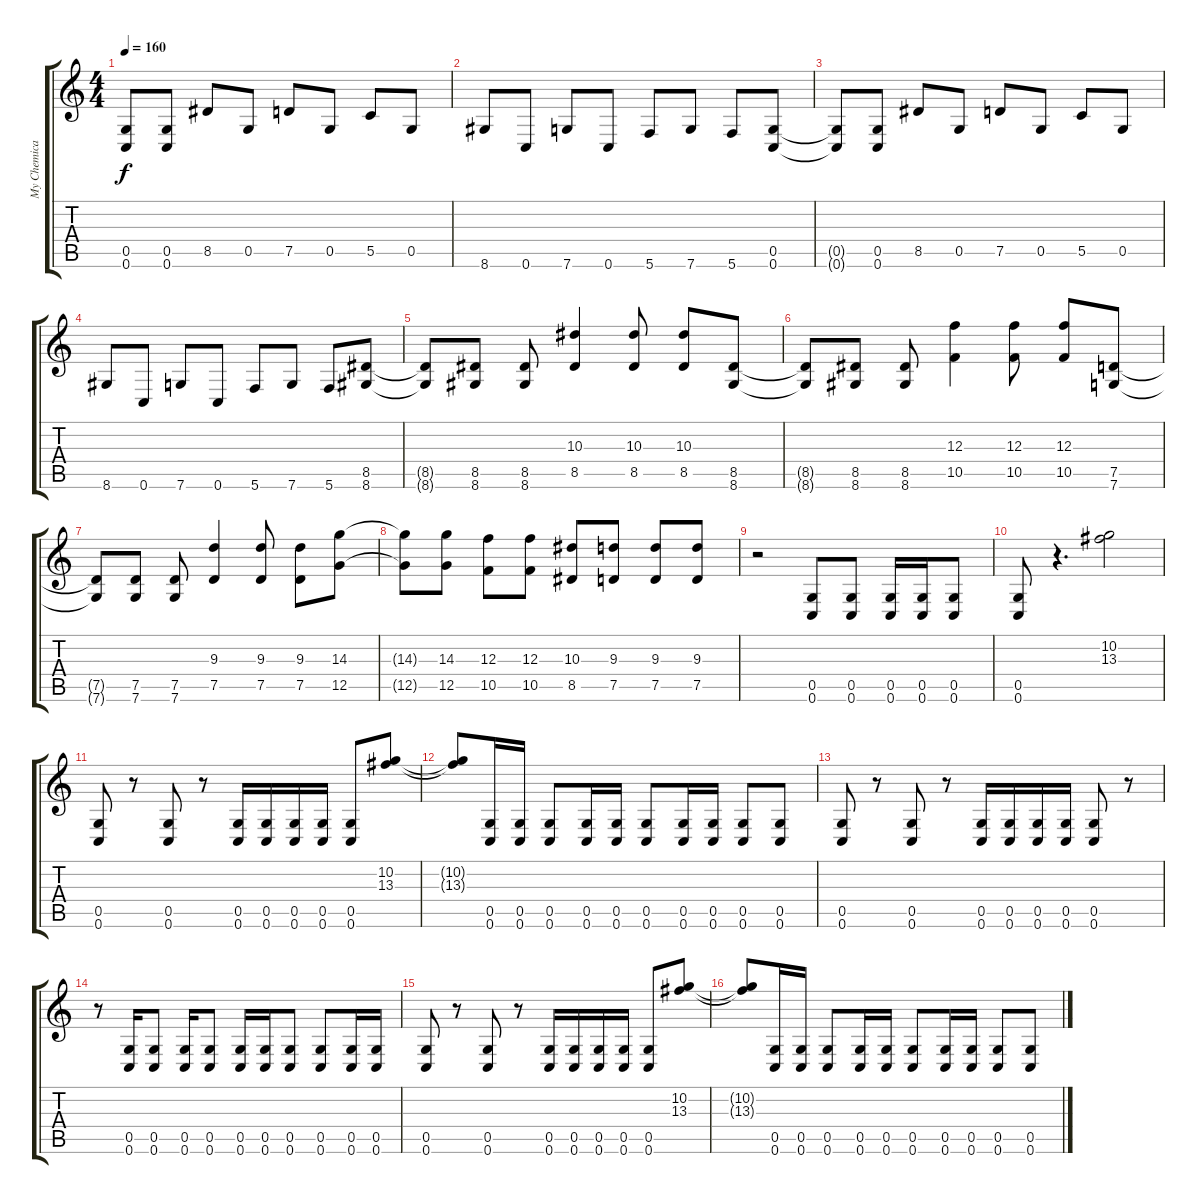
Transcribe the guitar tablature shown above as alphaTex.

\track ("My Chemical Kevin" "My Chemica") {instrument overdrivenguitar}
\staff {score tabs}
\tuning (D4 A3 F3 C3 G2 C2) {hide}
\ts (4 4)
\tempo 160
\clef g2
\ks c
(0.5 0.6).8{dy f} (0.5 0.6).8 8.5.8 0.5.8 7.5.8 0.5.8 5.5.8 0.5.8 |
8.6.8 0.6.8 7.6.8 0.6.8 5.6.8 7.6.8 5.6.8 (0.5 0.6).8 |
(0.5{t} 0.6{t}).8 (0.5 0.6).8 8.5.8 0.5.8 7.5.8 0.5.8 5.5.8 0.5.8 |
8.6.8 0.6.8 7.6.8 0.6.8 5.6.8 7.6.8 5.6.8 (8.5 8.6).8 |
(8.5{t} 8.6{t}).8 (8.5 8.6).8 (8.5 8.6).8 (10.3 8.5).4 (10.3 8.5).8 (10.3 8.5).8 (8.5 8.6).8 |
(8.5{t} 8.6{t}).8 (8.5 8.6).8 (8.5 8.6).8 (12.3 10.5).4 (12.3 10.5).8 (12.3 10.5).8 (7.5 7.6).8 |
(7.5{t} 7.6{t}).8 (7.5 7.6).8 (7.5 7.6).8 (9.3 7.5).4 (9.3 7.5).8 (9.3 7.5).8 (14.3 12.5).8 |
(14.3{t} 12.5{t}).8 (14.3 12.5).8 (12.3 10.5).8 (12.3 10.5).8 (10.3 8.5).8 (9.3 7.5).8 (9.3 7.5).8 (9.3 7.5).8 |
r.2 (0.5 0.6).8 (0.5 0.6).8 (0.5 0.6).16 (0.5 0.6).16 (0.5 0.6).8 |
(0.5 0.6).8 r.4{d} (10.2 13.3).2 |
(0.5 0.6).8 r.8 (0.5 0.6).8 r.8 (0.5 0.6).16 (0.5 0.6).16 (0.5 0.6).16 (0.5 0.6).16 (0.5 0.6).8 (10.2 13.3).8 |
(10.2{t} 13.3{t}).8 (0.5 0.6).16 (0.5 0.6).16 (0.5 0.6).8 (0.5 0.6).16 (0.5 0.6).16 (0.5 0.6).8 (0.5 0.6).16 (0.5 0.6).16 (0.5 0.6).8 (0.5 0.6).8 |
(0.5 0.6).8 r.8 (0.5 0.6).8 r.8 (0.5 0.6).16 (0.5 0.6).16 (0.5 0.6).16 (0.5 0.6).16 (0.5 0.6).8 r.8 |
r.8 (0.5 0.6).16 (0.5 0.6).8 (0.5 0.6).16 (0.5 0.6).8 (0.5 0.6).16 (0.5 0.6).16 (0.5 0.6).8 (0.5 0.6).8 (0.5 0.6).16 (0.5 0.6).16 |
(0.5 0.6).8 r.8 (0.5 0.6).8 r.8 (0.5 0.6).16 (0.5 0.6).16 (0.5 0.6).16 (0.5 0.6).16 (0.5 0.6).8 (10.2 13.3).8 |
(10.2{t} 13.3{t}).8 (0.5 0.6).16 (0.5 0.6).16 (0.5 0.6).8 (0.5 0.6).16 (0.5 0.6).16 (0.5 0.6).8 (0.5 0.6).16 (0.5 0.6).16 (0.5 0.6).8 (0.5 0.6).8
